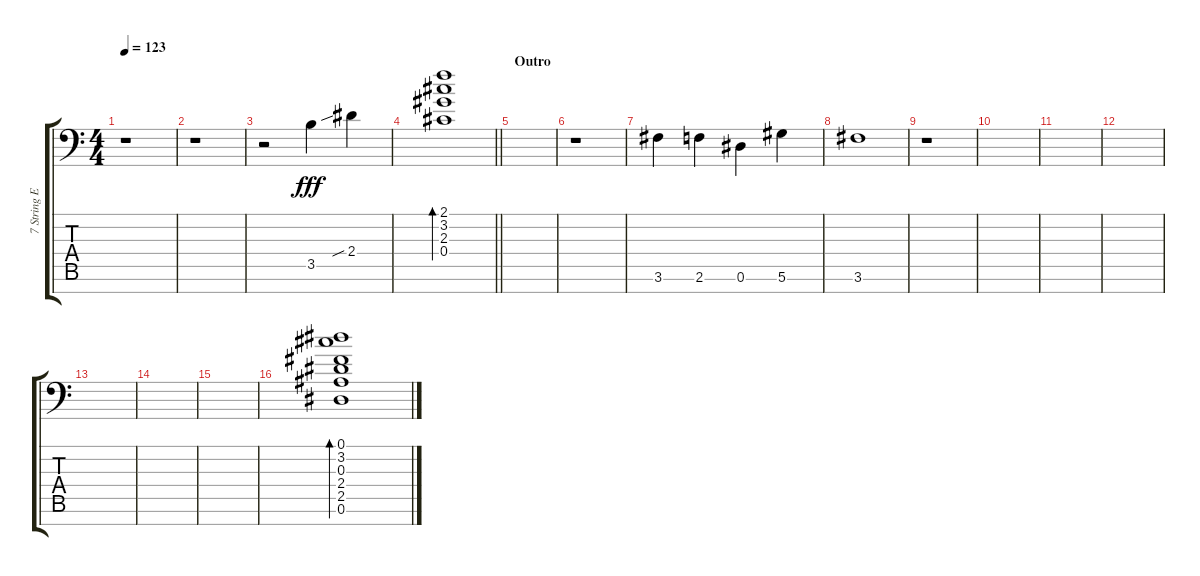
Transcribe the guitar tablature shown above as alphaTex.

\track ("7 String Electric Guitar" "7 String E") {instrument electricguitarclean}
\staff {score tabs}
\tuning (Eb4 Bb3 Gb3 Db3 Ab2 Eb2 Ab1) {hide}
\ts (4 4)
\tempo 123
\clef f4
\ks c
r.1{dy fff} |
r.1 |
r.2 3.5.4 2.4{sib}.4 |
\barLineRight lightlight
(2.1 3.2 2.3 0.4).1{bd 240} |
\section ("" "Outro")
|
r.1 |
3.6.4 2.6.4 0.6.4 5.6.4 |
3.6.1 |
r.1 |
|
|
|
|
|
|
(0.1 3.2 0.3 2.4 2.5 0.6).1{bd 240}
